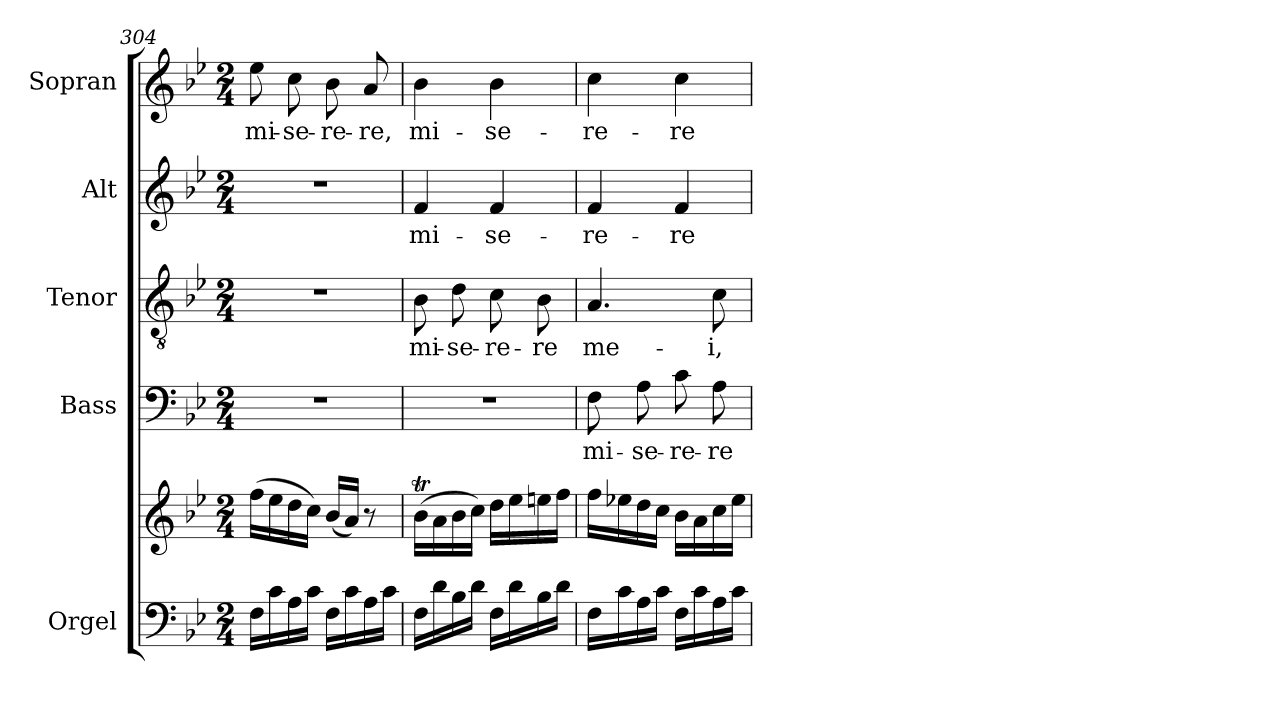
**kern	**kern	**kern	**text	**kern	**text	**kern	**text	**kern	**text
*part5	*part5	*part4	*part4	*part3	*part3	*part2	*part2	*part1	*part1
*staff6	*staff5	*staff4	*staff4	*staff3	*staff3	*staff2	*staff2	*staff1	*staff1
*I"Orgel	*	*I"Bass	*	*I"Tenor	*	*I"Alt	*	*I"Sopran	*
*I'Org.	*	*I'B.	*	*I'T.	*	*I'A.	*	*I'S.	*
*clefF4	*clefG2	*clefF4	*	*clefGv2	*	*clefG2	*	*clefG2	*
*k[b-e-]	*k[b-e-]	*k[b-e-]	*	*k[b-e-]	*	*k[b-e-]	*	*k[b-e-]	*
*B-:	*B-:	*B-:	*	*B-:	*	*B-:	*	*B-:	*
*M2/4	*M2/4	*M2/4	*	*M2/4	*	*M2/4	*	*M2/4	*
=304	=304	=304	=304	=304	=304	=304	=304	=304	=304
!	!	!	!	!	!	!	!	!	!LO:LY:b
16F\LL	(>16ff\LL	2r	.	2r	.	2r	.	8ee-\	mi-
16c\	16ee-\	.	.	.	.	.	.	.	.
!	!	!	!	!	!	!	!	!	!LO:LY:b
16A\	16dd\	.	.	.	.	.	.	8cc\	-se-
16c\JJ	16cc\JJ)	.	.	.	.	.	.	.	.
!	!	!	!	!	!	!	!	!	!LO:LY:b
16F\LL	(<16b-/LL	.	.	.	.	.	.	8b-\	-re-
16c\	16a/JJ)	.	.	.	.	.	.	.	.
!	!	!	!	!	!	!	!	!	!LO:LY:b
16A\	8r	.	.	.	.	.	.	8a/	-re,
16c\JJ	.	.	.	.	.	.	.	.	.
=305	=305	=305	=305	=305	=305	=305	=305	=305	=305
!	!	!	!	!	!LO:LY:b	!	!LO:LY:b	!	!LO:LY:b
16F\LL	(>16b-T\LL	2r	.	8B-\	mi-	4f/	mi-	4b-\	mi-
16d\	16a\	.	.	.	.	.	.	.	.
!	!	!	!	!	!LO:LY:b	!	!	!	!
16B-\	16b-\	.	.	8d\	-se-	.	.	.	.
16d\JJ	16cc\JJ)	.	.	.	.	.	.	.	.
!	!	!	!	!	!LO:LY:b	!	!LO:LY:b	!	!LO:LY:b
16F\LL	16dd\LL	.	.	8c\	-re-	4f/	-se-	4b-\	-se-
16d\	16ee-\	.	.	.	.	.	.	.	.
!	!	!	!	!	!LO:LY:b	!	!	!	!
16B-\	16een\	.	.	8B-\	-re	.	.	.	.
16d\JJ	16ff\JJ	.	.	.	.	.	.	.	.
=306	=306	=306	=306	=306	=306	=306	=306	=306	=306
!	!	!	!LO:LY:b	!	!LO:LY:b	!	!LO:LY:b	!	!LO:LY:b
16F\LL	16ff\LL	8F\	mi-	4.A/	me-	4f/	-re-	4cc\	-re-
16c\	16ee-X\	.	.	.	.	.	.	.	.
!	!	!	!LO:LY:b	!	!	!	!	!	!
16A\	16dd\	8A\	-se-	.	.	.	.	.	.
16c\JJ	16cc\JJ	.	.	.	.	.	.	.	.
!	!	!	!LO:LY:b	!	!	!	!LO:LY:b	!	!LO:LY:b
16F\LL	16b-\LL	8c\	-re-	.	.	4f/	-re	4cc\	-re
16c\	16a\	.	.	.	.	.	.	.	.
!	!	!	!LO:LY:b	!	!LO:LY:b	!	!	!	!
16A\	16cc\	8A\	-re	8c\	-i,	.	.	.	.
16c\JJ	16ee-\JJ	.	.	.	.	.	.	.	.
=	=	=	=	=	=	=	=	=	=
*-	*-	*-	*-	*-	*-	*-	*-	*-	*-
